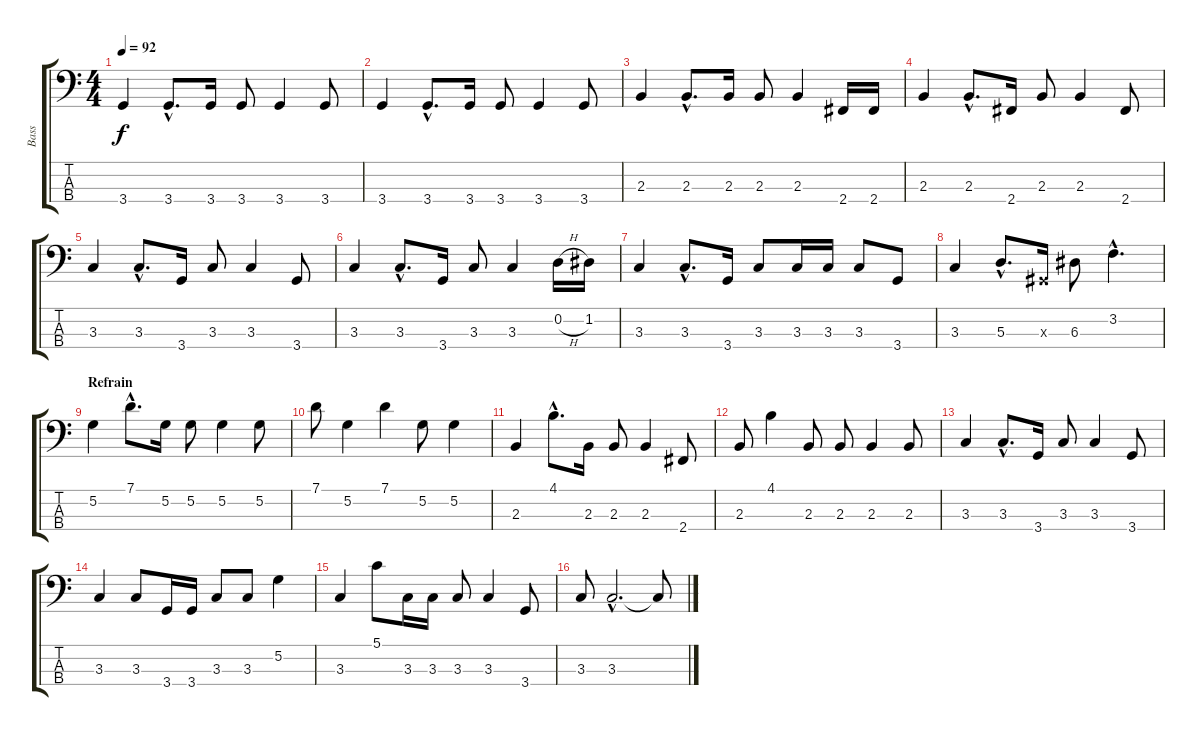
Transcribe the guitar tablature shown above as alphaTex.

\track ("Bass" "Bass") {instrument electricbassfinger}
\staff {score tabs}
\tuning (G2 D2 A1 E1) {hide}
\ts (4 4)
\tempo 92
\clef f4
\ks c
3.4.4{dy f} 3.4{hac}.8{d} 3.4.16 3.4.8 3.4.4 3.4.8 |
3.4.4 3.4{hac}.8{d} 3.4.16 3.4.8 3.4.4 3.4.8 |
2.3.4 2.3{hac}.8{d} 2.3.16 2.3.8 2.3.4 2.4.16 2.4.16 |
2.3.4 2.3{hac}.8{d} 2.4.16 2.3.8 2.3.4 2.4.8 |
3.3.4 3.3{hac}.8{d} 3.4.16 3.3.8 3.3.4 3.4.8 |
3.3.4 3.3{hac}.8{d} 3.4.16 3.3.8 3.3.4 0.2{h}.16 1.2.16 |
3.3.4 3.3{hac}.8{d} 3.4.16 3.3.8 3.3.16 3.3.16 3.3.8 3.4.8 |
3.3.4 5.3{hac}.8{d} -1.3{x}.16 6.3.8 3.2{hac}.4{d} |
\section ("" "Refrain")
5.2.4 7.1{hac}.8{d} 5.2.16 5.2.8 5.2.4 5.2.8 |
7.1.8 5.2.4 7.1.4 5.2.8 5.2.4 |
2.3.4 4.1{hac}.8{d} 2.3.16 2.3.8 2.3.4 2.4.8 |
2.3.8 4.1.4 2.3.8 2.3.8 2.3.4 2.3.8 |
3.3.4 3.3{hac}.8{d} 3.4.16 3.3.8 3.3.4 3.4.8 |
3.3.4 3.3.8 3.4.16 3.4.16 3.3.8 3.3.8 5.2.4 |
3.3.4 5.1.8 3.3.16 3.3.16 3.3.8 3.3.4 3.4.8 |
3.3.8 3.3{hac}.2{d} 3.3{t}.8
